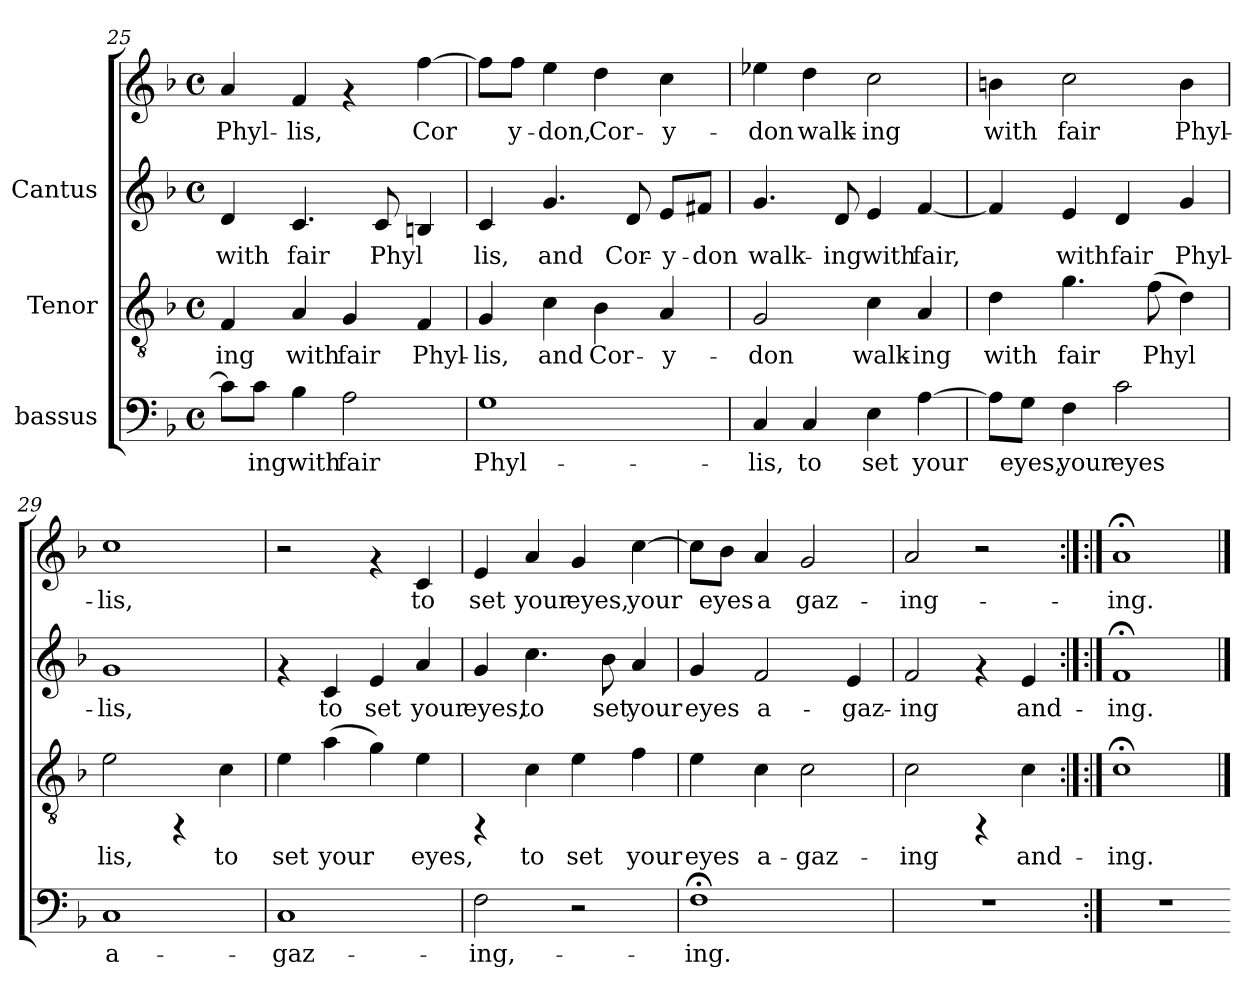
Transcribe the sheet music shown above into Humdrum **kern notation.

**kern	**text	**kern	**text	**kern	**text	**kern	**text
*part3	*part3	*part2	*part2	*part1	*part1	*part1	*part1
*staff4	*staff4	*staff3	*staff3	*staff2	*staff2	*staff1	*staff1
*I"bassus	*	*I"Tenor	*	*I"Cantus	*	*	*
*clefF4	*	*clefGv2	*	*clefG2	*	*clefG2	*
*k[b-]	*	*k[b-]	*	*k[b-]	*	*k[b-]	*
*F:	*	*F:	*	*F:	*	*F:	*
*M4/4	*	*M4/4	*	*M4/4	*	*M4/4	*
*met(c)	*	*met(c)	*	*met(c)	*	*met(c)	*
=25	=25	=25	=25	=25	=25	=25	=25
!	!LO:LY:b:cj	!	!LO:LY:b:cj	!	!LO:LY:b:cj	!	!LO:LY:b:cj
8c\L]	-	4F/	-ing	4d/	-with	4a/	Phyl-
!	!LO:LY:b:cj	!	!	!	!	!	!
8c\J	ing	.	.	.	.	.	.
!	!LO:LY:b:cj	!	!LO:LY:b:cj	!	!LO:LY:b:cj	!	!LO:LY:b:cj
4B-\	with	4A/	with	4.c/	fair	4f/	-lis,
!	!LO:LY:b:cj	!	!LO:LY:b:cj	!	!	!	!
2A\	fair	4G/	fair	.	.	4rf	.
!	!	!	!	!	!LO:LY:b:cj	!	!
.	.	.	.	8c/	Phyl-	.	.
!	!	!	!LO:LY:b:cj	!	!LO:LY:b:cj	!	!LO:LY:b:cj
.	.	4F/	Phyl-	4Bn/	--	[>4ff\	Cor-
=26	=26	=26	=26	=26	=26	=26	=26
!	!LO:LY:b:cj	!	!LO:LY:b:cj	!	!LO:LY:b:cj	!	!LO:LY:b:cj
1G	Phyl-	4G/	-lis,	4c/	-lis,	8ff\L]	-
!	!	!	!	!	!	!	!LO:LY:b:cj
.	.	.	.	.	.	8ff\J	y-
!	!	!	!LO:LY:b:cj	!	!LO:LY:b:cj	!	!LO:LY:b:cj
.	.	4c\	and	4.g/	and	4ee\	-don,
!	!	!	!LO:LY:b:cj	!	!	!	!LO:LY:b:cj
.	.	4B-\	Cor-	.	.	4dd\	Cor-
!	!	!	!	!	!LO:LY:b:cj	!	!
.	.	.	.	8d/	Cor-	.	.
!	!	!	!LO:LY:b:cj	!	!LO:LY:b:cj	!	!LO:LY:b:cj
.	.	4A/	-y-	8e/L	-y-	4cc\	-y-
!	!	!	!	!	!LO:LY:b:cj	!	!
.	.	.	.	8f#X/J	-don	.	.
!!LO:LB:g=z
=27	=27	=27	=27	=27	=27	=27	=27
!	!LO:LY:b:cj	!	!LO:LY:b:cj	!	!LO:LY:b:cj	!	!LO:LY:b:cj
4C/	-lis,	2G/	-don	4.g/	walk-	4ee-X\	don
!	!LO:LY:b:cj	!	!	!	!	!	!LO:LY:b:cj
4C/	to	.	.	.	.	4dd\	walk-
!	!	!	!	!	!LO:LY:b:cj	!	!
.	.	.	.	8d/	-ing	.	.
!	!LO:LY:b:cj	!	!LO:LY:b:cj	!	!LO:LY:b:cj	!	!LO:LY:b:cj
4E\	set	4c\	walk-	4e/	with	2cc\	-ing
!	!LO:LY:b:cj	!	!LO:LY:b:cj	!	!LO:LY:b:cj	!	!
[>4A\	your	4A/	-ing	[<4f/	fair,	.	.
=28	=28	=28	=28	=28	=28	=28	=28
!	!LO:LY:b:cj	!	!LO:LY:b:cj	!	!LO:LY:b:cj	!	!LO:LY:b:cj
8A\L]	.	4d\	with	4f/]	-	4bn\	with
!	!LO:LY:b:cj	!	!	!	!	!	!
8G\J	eyes,	.	.	.	.	.	.
!	!LO:LY:b:cj	!	!LO:LY:b:cj	!	!LO:LY:b:cj	!	!LO:LY:b:cj
4F\	your	4.g\	fair	4e/	with	2cc\	fair
!	!LO:LY:b:cj	!	!	!	!LO:LY:b:cj	!	!
2c\	eyes	.	.	4d/	fair	.	.
!	!	!	!LO:LY:b:cj	!	!	!	!
.	.	(>8f\	Phyl-	.	.	.	.
!	!	!	!LO:LY:b:cj	!	!LO:LY:b:cj	!	!LO:LY:b:cj
.	.	4d\)	--	4g/	Phyl-	4b\	Phyl-
=29	=29	=29	=29	=29	=29	=29	=29
!	!LO:LY:b:cj	!	!LO:LY:b:cj	!	!LO:LY:b:cj	!	!LO:LY:b:cj
1C	a-	2e\	-lis,	1g	lis,	1cc	-lis,
.	.	4rFF	.	.	.	.	.
!	!	!	!LO:LY:b:cj	!	!	!	!
.	.	4c\	to	.	.	.	.
=30	=30	=30	=30	=30	=30	=30	=30
!	!LO:LY:b:cj	!	!LO:LY:b:cj	!	!	!	!
1C	-gaz-	4e\	set	4rf	.	2r	.
!	!	!	!LO:LY:b:cj	!	!LO:LY:b:cj	!	!
.	.	(>4a\	your	4c/	to	.	.
!	!	!	!LO:LY:b:cj	!	!LO:LY:b:cj	!	!
.	.	4g\)	.	4e/	set	4rf	.
!	!	!	!LO:LY:b:cj	!	!LO:LY:b:cj	!	!LO:LY:b:cj
.	.	4e\	eyes,	4a/	your	4c/	to
!!LO:PB:g=z
=31	=31	=31	=31	=31	=31	=31	=31
!	!LO:LY:b:cj	!	!	!	!LO:LY:b:cj	!	!LO:LY:b:cj
2F\	-ing,-	4rFF	.	4g/	eyes,	4e/	set
!	!	!	!LO:LY:b:cj	!	!LO:LY:b:cj	!	!LO:LY:b:cj
.	.	4c\	to	4.cc\	to	4a/	your
!	!	!	!LO:LY:b:cj	!	!	!	!LO:LY:b:cj
2r	.	4e\	set	.	.	4g/	eyes,
!	!	!	!	!	!LO:LY:b:cj	!	!
.	.	.	.	8b-\	set	.	.
!	!	!	!LO:LY:b:cj	!	!LO:LY:b:cj	!	!LO:LY:b:cj
.	.	4f\	your	4a/	your	[>4cc\	your
=32	=32	=32	=32	=32	=32	=32	=32
!	!LO:LY:b:cj	!	!LO:LY:b:cj	!	!LO:LY:b:cj	!	!LO:LY:b:cj
1F;<	-ing.	4e\	eyes	4g/	-eyes	8cc\L]	.
!	!	!	!	!	!	!	!LO:LY:b:cj
.	.	.	.	.	.	8b-\J	eyes
!	!	!	!LO:LY:b:cj	!	!LO:LY:b:cj	!	!LO:LY:b:cj
.	.	4c\	a-	2f/	a-	4a/	a
!	!	!	!LO:LY:b:cj	!	!	!	!LO:LY:b:cj
.	.	2c\	-gaz-	.	.	2g/	gaz-
!	!	!	!	!	!LO:LY:b:cj	!	!
.	.	.	.	4e/	-gaz-	.	.
=33	=33	=33	=33	=33	=33	=33	=33
!	!	!	!LO:LY:b:cj	!	!LO:LY:b:cj	!	!LO:LY:b:cj
1r	.	2c\	-ing	2f/	-ing	2a/	-ing-
.	.	4rFF	.	4rf	.	2r	.
!	!	!	!LO:LY:b:cj	!	!LO:LY:b:cj	!	!
.	.	4c\	and-	4e/	and-	.	.
=34	=34:|!	=34:|!	=34:|!	=34:|!	=34:|!	=34:|!	=34:|!
*	*	*	*	*	*	*MM75	*
!	!	!	!LO:LY:b:cj	!	!LO:LY:b:cj	!	!LO:LY:b:cj
1r	.	1c;<	-ing.	1f;<	ing.	1a;<	-ing.
=	==	==	==	==	==	==	==
*-	*-	*-	*-	*-	*-	*-	*-
